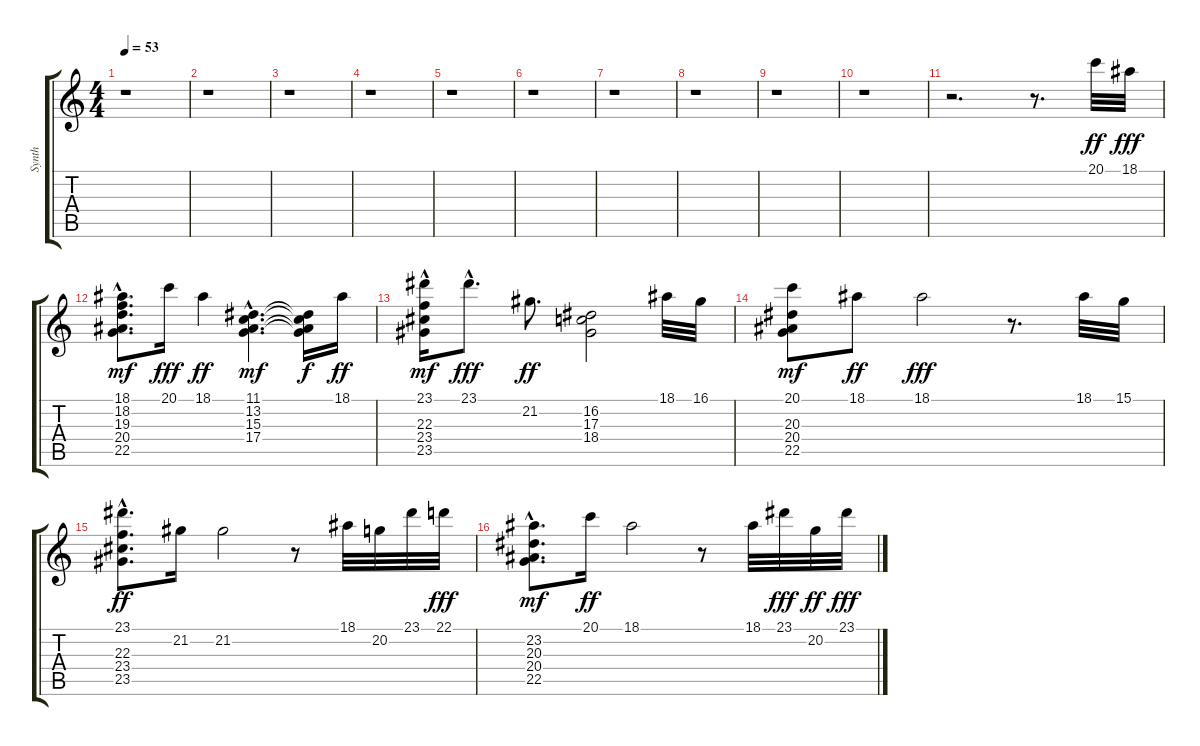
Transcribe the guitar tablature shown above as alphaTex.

\track ("Synth" "Synth") {instrument synthbrass1}
\staff {score tabs}
\tuning (E4 B3 G3 D3 A2 E2) {hide}
\ts (4 4)
\tempo 53
\clef g2
\ks c
r.1{dy ff} |
r.1 |
r.1 |
r.1 |
r.1 |
r.1 |
r.1 |
r.1 |
r.1 |
r.1 |
r.2{d} r.8{d} 20.1.32 18.1.32{dy fff} |
(18.1{hac} 18.2 19.3 20.4 22.5).8{d dy mf} 20.1.16{dy fff} 18.1.4{dy ff} (11.1{hac} 13.2{hac} 15.3{hac} 17.4{hac}).4{d dy mf} (11.1{t} 13.2{t} 15.3{t} 17.4{t}).16{dy f} 18.1.16{dy ff} |
(23.1 22.3{hac} 23.4{hac} 23.5{hac}).16{dy mf} 23.1{hac}.8{d dy fff} 21.2.8{d dy ff} (16.2 17.3 18.4).2 18.1.32 16.1.32 |
(20.1 20.3 20.4 22.5).8{dy mf} 18.1.8{dy ff} 18.1.2{dy fff} r.8{d} 18.1.32 15.1.32 |
(23.1{hac} 22.3 23.4 23.5).8{d dy ff} 21.2.16 21.2.2 r.8 18.1.32 20.2.32 23.1.32 22.1.32{dy fff} |
(23.2{hac} 20.3 20.4 22.5).8{d dy mf} 20.1.16{dy ff} 18.1.2 r.8 18.1.32 23.1.32{dy fff} 20.2.32{dy ff} 23.1.32{dy fff}
